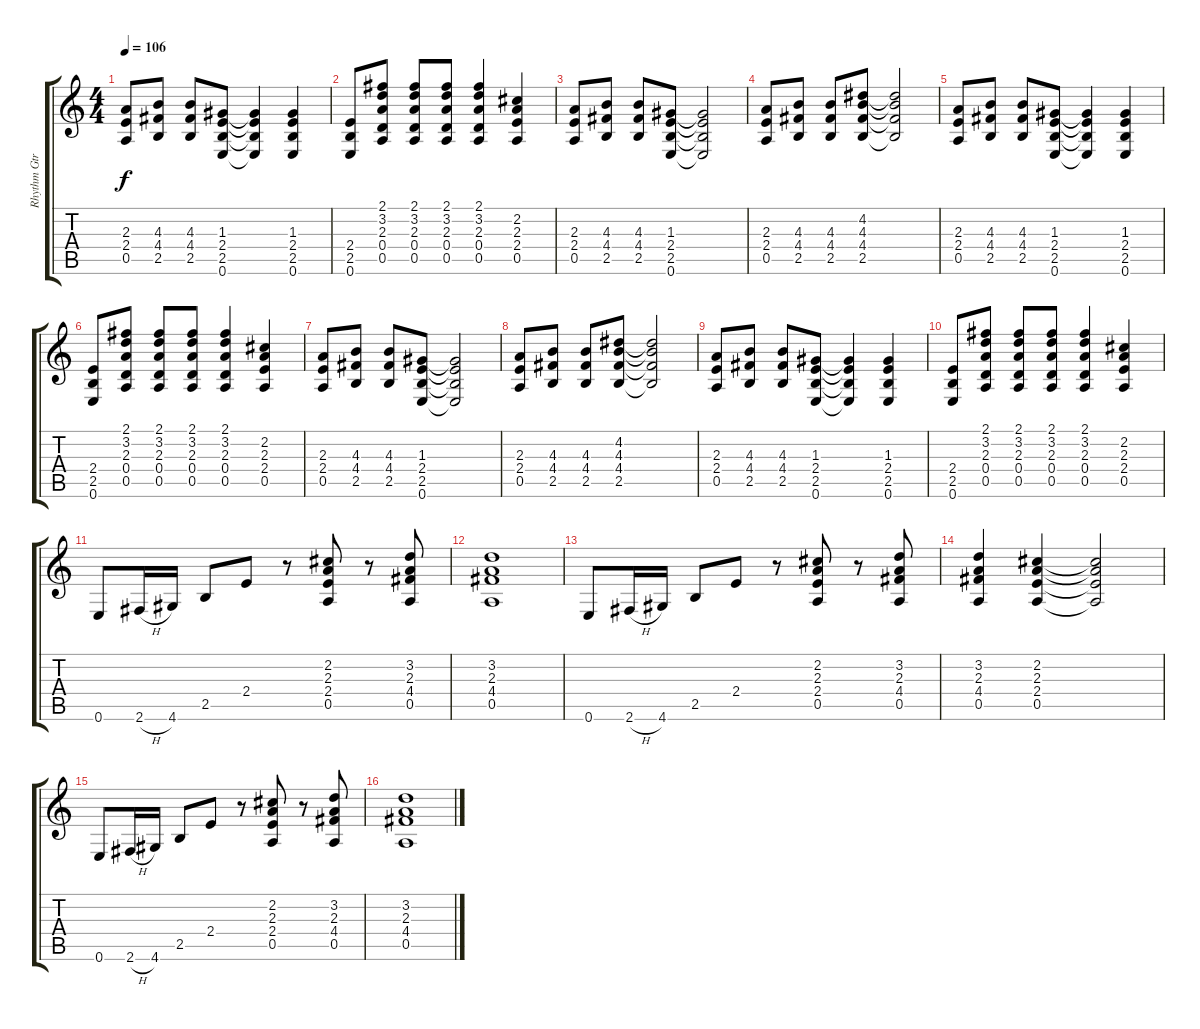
\track ("Rhythm Gtr" "Rhythm Gtr") {instrument distortionguitar}
\staff {score tabs}
\tuning (E4 B3 G3 D3 A2 E2) {hide}
\ts (4 4)
\tempo 106
\clef g2
\ks c
(2.3 2.4 0.5).8{dy f} (4.3 4.4 2.5).8 (4.3 4.4 2.5).8 (1.3 2.4 2.5 0.6).8 (1.3{t} 2.4{t} 2.5{t} 0.6{t}).4 (1.3 2.4 2.5 0.6).4 |
(2.4 2.5 0.6).8 (2.1 3.2 2.3 0.4 0.5).8 (2.1 3.2 2.3 0.4 0.5).8 (2.1 3.2 2.3 0.4 0.5).8 (2.1 3.2 2.3 0.4 0.5).4 (2.2 2.3 2.4 0.5).4 |
(2.3 2.4 0.5).8 (4.3 4.4 2.5).8 (4.3 4.4 2.5).8 (1.3 2.4 2.5 0.6).8 (1.3{t} 2.4{t} 2.5{t} 0.6{t}).2 |
(2.3 2.4 0.5).8 (4.3 4.4 2.5).8 (4.3 4.4 2.5).8 (4.2 4.3 4.4 2.5).8 (4.2{t} 4.3{t} 4.4{t} 2.5{t}).2 |
(2.3 2.4 0.5).8 (4.3 4.4 2.5).8 (4.3 4.4 2.5).8 (1.3 2.4 2.5 0.6).8 (1.3{t} 2.4{t} 2.5{t} 0.6{t}).4 (1.3 2.4 2.5 0.6).4 |
(2.4 2.5 0.6).8 (2.1 3.2 2.3 0.4 0.5).8 (2.1 3.2 2.3 0.4 0.5).8 (2.1 3.2 2.3 0.4 0.5).8 (2.1 3.2 2.3 0.4 0.5).4 (2.2 2.3 2.4 0.5).4 |
(2.3 2.4 0.5).8 (4.3 4.4 2.5).8 (4.3 4.4 2.5).8 (1.3 2.4 2.5 0.6).8 (1.3{t} 2.4{t} 2.5{t} 0.6{t}).2 |
(2.3 2.4 0.5).8 (4.3 4.4 2.5).8 (4.3 4.4 2.5).8 (4.2 4.3 4.4 2.5).8 (4.2{t} 4.3{t} 4.4{t} 2.5{t}).2 |
(2.3 2.4 0.5).8 (4.3 4.4 2.5).8 (4.3 4.4 2.5).8 (1.3 2.4 2.5 0.6).8 (1.3{t} 2.4{t} 2.5{t} 0.6{t}).4 (1.3 2.4 2.5 0.6).4 |
(2.4 2.5 0.6).8 (2.1 3.2 2.3 0.4 0.5).8 (2.1 3.2 2.3 0.4 0.5).8 (2.1 3.2 2.3 0.4 0.5).8 (2.1 3.2 2.3 0.4 0.5).4 (2.2 2.3 2.4 0.5).4 |
0.6.8 2.6{h}.16 4.6.16 2.5.8 2.4.8 r.8 (2.2 2.3 2.4 0.5).8 r.8 (3.2 2.3 4.4 0.5).8 |
(3.2 2.3 4.4 0.5).1 |
0.6.8 2.6{h}.16 4.6.16 2.5.8 2.4.8 r.8 (2.2 2.3 2.4 0.5).8 r.8 (3.2 2.3 4.4 0.5).8 |
(3.2 2.3 4.4 0.5).4 (2.2 2.3 2.4 0.5).4 (2.2{t} 2.3{t} 2.4{t} 0.5{t}).2 |
0.6.8 2.6{h}.16 4.6.16 2.5.8 2.4.8 r.8 (2.2 2.3 2.4 0.5).8 r.8 (3.2 2.3 4.4 0.5).8 |
(3.2 2.3 4.4 0.5).1
